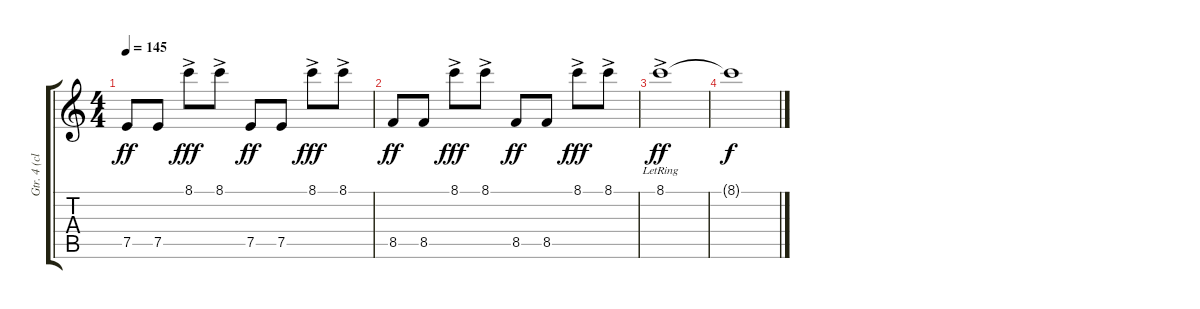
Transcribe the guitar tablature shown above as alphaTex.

\track ("Gtr. 4 (clean)" "Gtr. 4 (cl") {instrument electricguitarclean}
\staff {score tabs}
\tuning (E4 B3 G3 D3 A2 E2) {hide}
\ts (4 4)
\tempo 145
\clef g2
\ks c
7.5.8{dy ff} 7.5.8 8.1{ac}.8{dy fff} 8.1{ac}.8 7.5.8{dy ff} 7.5.8 8.1{ac}.8{dy fff} 8.1{ac}.8 |
8.5.8{dy ff} 8.5.8 8.1{ac}.8{dy fff} 8.1{ac}.8 8.5.8{dy ff} 8.5.8 8.1{ac}.8{dy fff} 8.1{ac}.8 |
8.1{ac lr}.1{dy ff} |
8.1{t}.1{dy f}
